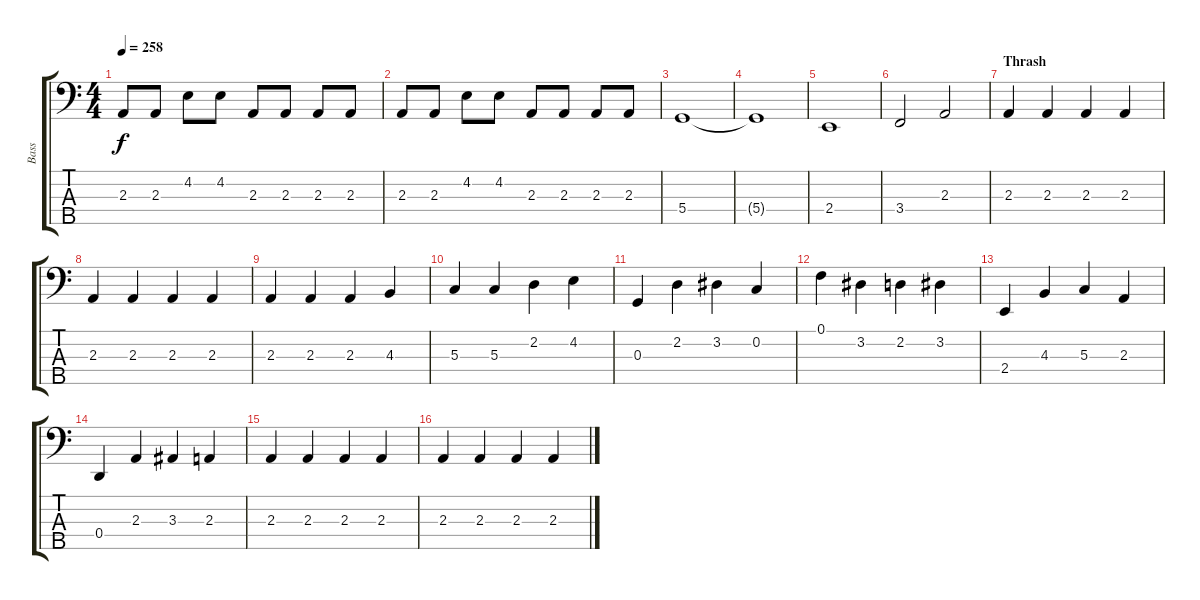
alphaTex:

\track ("Bass" "Bass") {instrument electricbassfinger}
\staff {score tabs}
\tuning (F2 C2 G1 D1 A0) {hide}
\ts (4 4)
\tempo 258
\clef f4
\ks c
2.3.8{dy f} 2.3.8 4.2.8 4.2.8 2.3.8 2.3.8 2.3.8 2.3.8 |
2.3.8 2.3.8 4.2.8 4.2.8 2.3.8 2.3.8 2.3.8 2.3.8 |
5.4.1 |
5.4{t}.1 |
2.4.1 |
3.4.2 2.3.2 |
\section ("" "Thrash")
2.3.4 2.3.4 2.3.4 2.3.4 |
2.3.4 2.3.4 2.3.4 2.3.4 |
2.3.4 2.3.4 2.3.4 4.3.4 |
5.3.4 5.3.4 2.2.4 4.2.4 |
0.3.4 2.2.4 3.2.4 0.2.4 |
0.1.4 3.2.4 2.2.4 3.2.4 |
2.4.4 4.3.4 5.3.4 2.3.4 |
0.4.4 2.3.4 3.3.4 2.3.4 |
2.3.4 2.3.4 2.3.4 2.3.4 |
2.3.4 2.3.4 2.3.4 2.3.4
